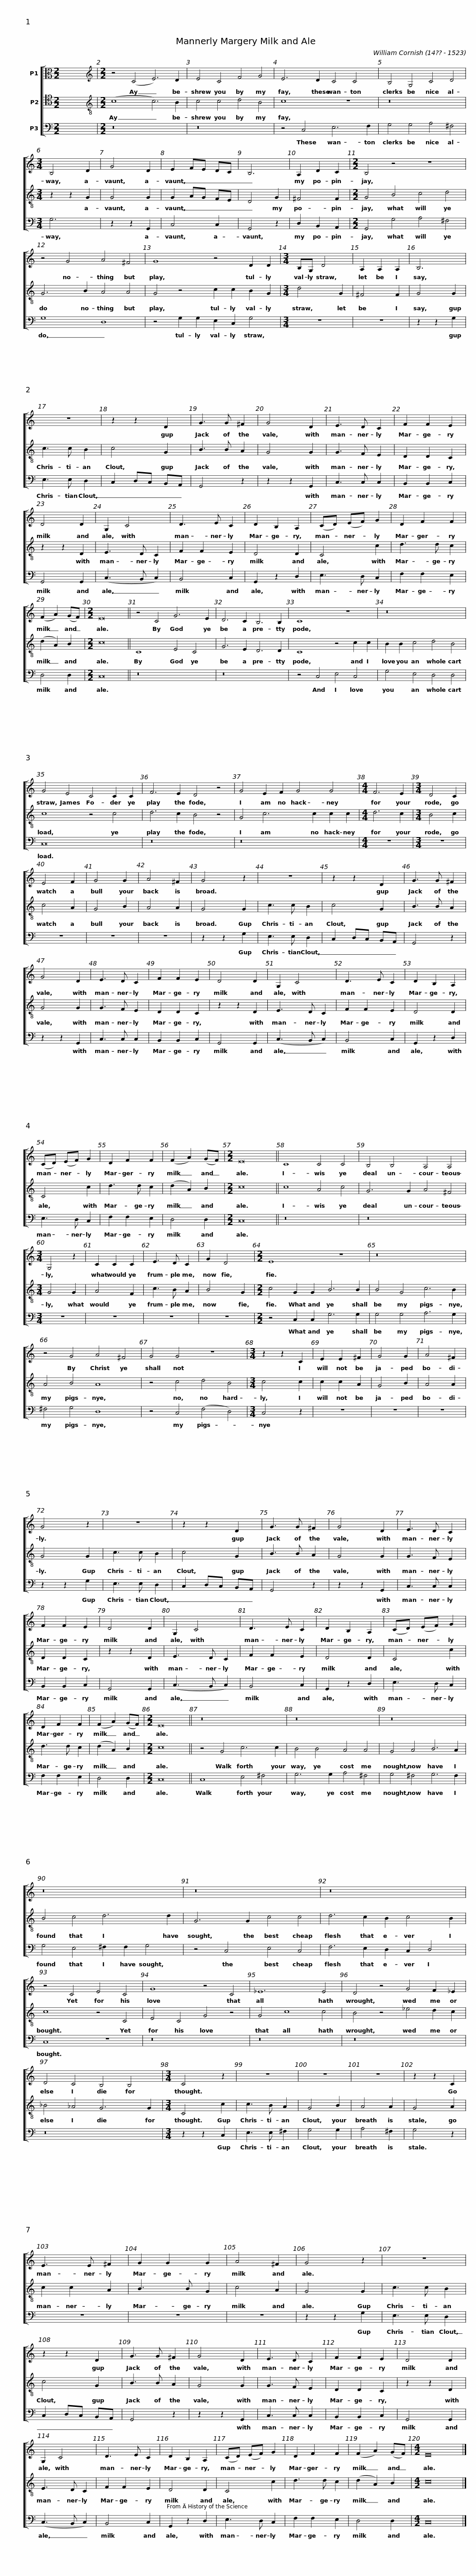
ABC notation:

X:1
%%score [ 1 2 3 ]
L:1/8
M:2/2
I:linebreak $
K:C
V:1 alto
V:2 tenor transpose=-12
V:3 bass
V:1
 x8 |[M:2/2][K:treble] z4 (C4 E6) D2 | E4 C4 F4 G4 | E6 D2 C4 C4 |$ B,4 G,4 C4 D4 | %5
[M:3/4] B,4 D2 | G4 D2 | E2 FE DC | B,6 | A,2 D2 C2 |$ %10
[M:2/2] B,4 z4 z8 | z4 G4 A4 ^F4 | G8 z4 D2 D2 |[M:3/4] B,G, D4 |$ A,2 A,2 A,2 | %15
 B,6 | z6 | z2 z2 D2 | G3 G ^F2 | G4 D2 | %20
 E3 D C2 |$ F2 F2 E2 | D4 D2 | G,2 C4 | D3 E C2 | %25
 D2 B,2 A,2 | (CD) (EF) G2 | D2 F2 F2 |$ (F2 A2) (GF) |[M:2/2] E16 || %30
 z4 C4 G6 E2 | D6 C2 B,6 B,2 | C8 z8 |$ z16 | G4 E4 C4 C2 C2 | %35
 F6 E2 D4 z4 |$ G4 E2 F2 G4 G4 |[M:4/4] F6 E2 |[M:3/4] D4 C2 | E4 F2 | %40
 G4 G2 | A4 ^F2 | G4 z2 |$ z6 | z2 z2 D2 | %45
 G3 G ^F2 | G4 D2 | E3 D C2 | F2 F2 E2 | D4 D2 |$ %50
 G,2 C4 | D3 E C2 | D2 B,2 A,2 | (CD) (EF) G2 | D2 F2 F2 | %55
 (F2 A2) (GF) |[M:2/2] E16 ||$ C8 C4 C4 | B,4 B,4 A,4 A,4 |[M:3/4] G,4 z2 | %60
 C2 C2 C2 | E3 D C2 | G2 D4 |$[M:2/2] E8 z8 | z16 | %65
 z4 G4 A4 ^F4 | G4 G4 z8 |$[M:3/4] z2 z2 C2 | E2 E2 ^F2 | G4 G2 | %70
 A4 ^F2 | G4 z2 | z6 | z2 z2 D2 | G3 G ^F2 |$ %75
 G4 D2 | E3 D C2 | F2 F2 E2 | D4 D2 | G,2 C4 | %80
 D3 E C2 | D2 B,2 A,2 | (CD) (EF) G2 |$ D2 F2 F2 | (F2 A2) (GF) | %85
[M:2/2] E16 || z16 | z16 |$ z16 | z16 | %90
 z16 | z16 |$ z4 C4 E4 C4 | G8 z4 C4 | _E12 E4 | %95
 D4 z4 G4 F2 _E2 |$ D4 C4 B,4 B,4 |[M:3/4] C4 z2 | z6 | z6 | %100
 z6 | z2 z2 C2 |$ E3 E ^F2 | G2 G2 G2 | A4 ^F2 | %105
 G4 z2 | z6 | z2 z2 D2 | G3 G ^F2 | G4 D2 |$ %110
 E3 D C2 | F2 F2 E2 | D4 D2 | G,2 C4 | D3 E C2 |$ %115
 D2 B,2 A,2 | (CD) (EF) G2 | D2 F2 F2 | (F2 A2) (GF) |[M:4/2] E16 |] %120
V:2
 x8 |[M:2/2][K:treble-8] (c8 c6) B2 | c4 c4 d4 B4 | c8 z8 |$ z16 | %5
[M:3/4] z2 z2 G2 | G4 G2 | G2 AG FE | D4 G2 | ^F4 F2 |$ %10
[M:2/2] G4 B4 c4 d4 | G6 B2 A4 A4 | G4 z4 c2 c2 B2 G2 |[M:3/4] d4 G2 |$ ^F4 F2 | %15
 G4 G2 | c3 c B2 | c4 G2 | B3 B A2 | G4 G2 | %20
 G3 F E2 |$ D2 D2 C2 | z2 z2 D2 | E3 D C2 | F2 F2 E2 | %25
 D4 D2 | C4 c2 | d3 d c2 |$ (d2 A2) B2 |[M:2/2] c16 || %30
 C8 E4 C4 | G6 E2 D6 D2 | C8 z4 c2 c2 |$ B2 B2 c4 d4 B4 | c8 z4 c4 | %35
 d6 c2 B4 z4 |$ G4 c6 c2 c2 c2 |[M:4/4] d6 c2 |[M:3/4] B4 c2 | c4 A2 | %40
 G4 B2 | A4 A2 | G4 G2 |$ c3 c B2 | c4 G2 | %45
 B3 B A2 | G4 G2 | G3 F E2 | D2 D2 C2 | z2 z2 D2 |$ %50
 E3 D C2 | F2 F2 E2 | D4 D2 | C4 c2 | d3 d c2 | %55
 (d2 A2) B2 |[M:2/2] c16 ||$ c8 A4 c4 | G6 G2 A4 ^F4 |[M:3/4] G4 G2 | %60
 A4 F2 | c3 B A2 | B4 G2 |$[M:2/2] c4 G2 G2 B6 B2 | B4 G4 c6 B2 | %65
 A4 B4 A8 | z4 c4 d4 B4 |$[M:3/4] c4 c2 | c2 c2 A2 | G4 B2 | %70
 A4 A2 | G4 G2 | c3 c B2 | c4 G2 | B3 B A2 |$ %75
 G4 G2 | G3 F E2 | D2 D2 C2 | z2 z2 D2 | E3 D C2 | %80
 F2 F2 E2 | D4 D2 | C4 c2 |$ d3 d c2 | (d2 A2) B2 | %85
[M:2/2] c16 || z4 G4 c6 c2 | B4 B4 A4 A4 |$ G4 A4 B6 A2 | B4 c4 d6 d2 | %90
 G6 G2 c4 c4 | d6 c2 B2 c4 B2 |$ c8 z4 C4 | E4 C4 G4 z4 | G4 c8 c4 | %95
 B4 z4 _e4 d2 c2 |$ _B4 _A4 G6 G2 |[M:3/4] C4 c2 | c3 B A2 | G4 B2 | %100
 A4 A2 | G4 A2 |$ c2 c2 A2 | B3 B G2 | c4 A2 | %105
 G4 G2 | c3 c B2 | c4 G2 | B3 B A2 | G4 G2 |$ %110
 G3 F E2 | D2 D2 C2 | z2 z2 D2 | E3 D C2 | F2 F2 E2 |$ %115
 D4 D2 | C4 c2 | d3 d c2 | (d2 A2) B2 |[M:4/2] c16 |] %120
V:3
 x8 |[M:2/2] z16 | z16 | z4 C,4 E,6 F,2 |$ G,4 G,4 A,4 ^F,4 | %5
[M:3/4] G,6 | z2 z2 G,,2 | C,4 C,2 | G,,4 z2 | D,2 B,,2 A,,2 |$ %10
[M:2/2] G,,4 G,4 A,4 ^F,4 | G,8 D,8 | z4 G,2 G,2 E,2 C,2 G,4 |[M:3/4] z6 |$ z6 | %15
 z2 z2 G,2 | E,3 E, D,2 | C,2 D,C, B,,A,, | G,,4 z2 | z2 z2 G,,2 | %20
 C,3 C, C,2 |$ B,,2 B,,2 C,2 | G,,4 G,,2 | (C,3 B,, C,2) | B,,4 C,2 | %25
 G,,2 z2 D,2 | E,3 D, C,2 | F,2 F,2 E,2 |$ D,4 D,2 |[M:2/2] C,16 || %30
 z16 | z16 | z4 C,4 E,4 C,4 |$ G,4 E,4 D,4 D,4 | C,16 | %35
 z16 |$ z16 |[M:4/4] z8 |[M:3/4] z6 | z6 | %40
 z6 | z6 | z2 z2 G,2 |$ E,3 E, D,2 | C,2 D,C, B,,A,, | %45
 G,,4 z2 | z2 z2 G,,2 | C,3 C, C,2 | B,,2 B,,2 C,2 | G,,4 G,,2 |$ %50
 (C,3 B,, C,2) | B,,4 C,2 | G,,2 z2 D,2 | E,3 D, C,2 | F,2 F,2 E,2 | %55
 D,4 D,2 |[M:2/2] C,16 ||$ z16 | z16 |[M:3/4] z6 | %60
 z6 | z6 | z6 |$[M:2/2] z4 C,2 C,2 G,6 G,2 | G,4 G,4 A,6 G,2 | %65
 ^F,4 G,4 D,8 | z4 C,4 (F,4 D,4) |$[M:3/4] C,4 z2 | z6 | z6 | %70
 z6 | z2 z2 G,2 | E,3 E, D,2 | C,2 D,C, B,,A,, | G,,4 z2 |$ %75
 z2 z2 G,,2 | C,3 C, C,2 | B,,2 B,,2 C,2 | G,,4 G,,2 | (C,3 B,, C,2) | %80
 B,,4 C,2 | G,,2 z2 D,2 | E,3 D, C,2 |$ F,2 F,2 E,2 | D,4 D,2 | %85
[M:2/2] C,16 || C,8 E,4 ^F,4 | G,6 G,2 A,4 ^F,4 |$ G,4 ^F,4 G,6 F,2 | G,4 E,4 ^F,2 F,2 G,4 | %90
 z4 C,4 E,4 C,4 | F,6 E,2 D,2 C,2 D,4 |$ C,8 z8 | z16 | z16 | %95
 z16 |$ z16 |[M:3/4] z2 z2 C,2 | E,3 E, ^F,2 | G,4 G,2 | %100
 A,4 ^F,2 | G,4 z2 |$ z6 | z6 | z6 | %105
 z2 z2 G,2 | E,3 E, D,2 | C,2 D,C, B,,A,, | G,,4 z2 | z2 z2 G,,2 |$ %110
 C,3 C, C,2 | B,,2 B,,2 C,2 | G,,4 G,,2 | (C,3 B,, C,2) | B,,4 C,2 |$ %115
 G,,2 z2 D,2 | E,3 D, C,2 | F,2 F,2 E,2 | D,4 D,2 |[M:4/2] C,16 |] %120
